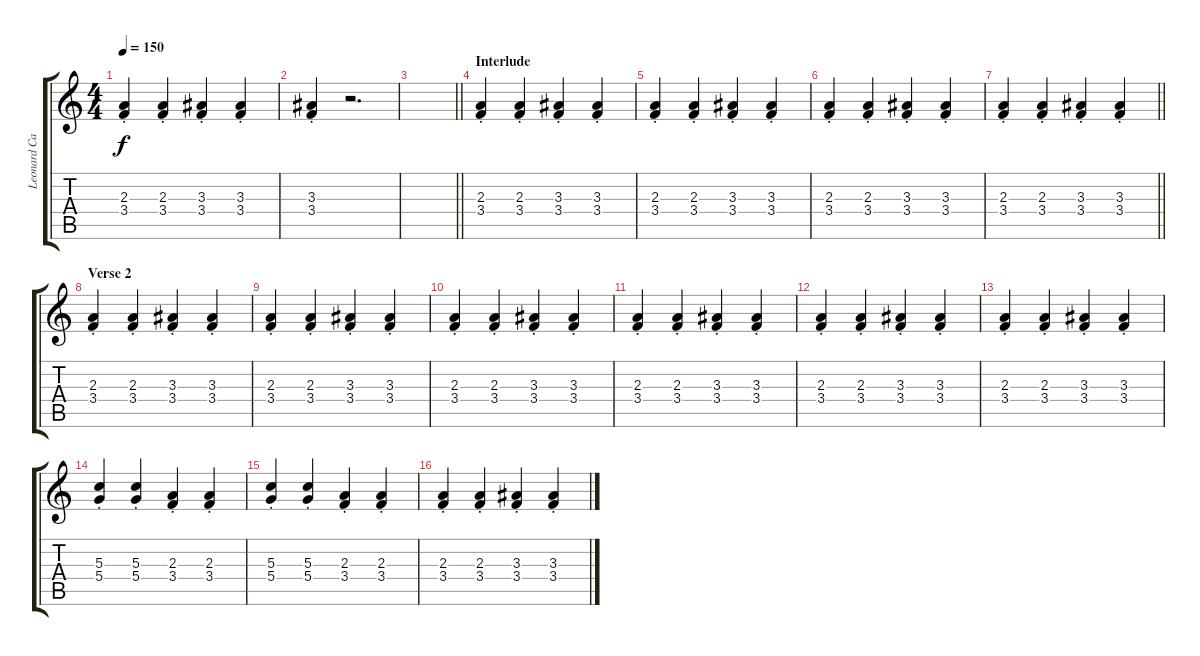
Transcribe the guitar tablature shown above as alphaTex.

\track ("Leonard Caston" "Leonard Ca") {instrument electricguitarjazz}
\staff {score tabs}
\tuning (E4 B3 G3 D3 A2 E2) {hide}
\ts (4 4)
\tempo 150
\clef g2
\ks c
(2.3{st} 3.4{st}).4{dy f} (2.3{st} 3.4{st}).4 (3.3{st} 3.4{st}).4 (3.3{st} 3.4{st}).4 |
(3.3{st} 3.4{st}).4 r.2{d} |
\barLineRight lightlight
|
\section ("" "Interlude")
(2.3{st} 3.4{st}).4 (2.3{st} 3.4{st}).4 (3.3{st} 3.4{st}).4 (3.3{st} 3.4{st}).4 |
(2.3{st} 3.4{st}).4 (2.3{st} 3.4{st}).4 (3.3{st} 3.4{st}).4 (3.3{st} 3.4{st}).4 |
(2.3{st} 3.4{st}).4 (2.3{st} 3.4{st}).4 (3.3{st} 3.4{st}).4 (3.3{st} 3.4{st}).4 |
\barLineRight lightlight
(2.3{st} 3.4{st}).4 (2.3{st} 3.4{st}).4 (3.3{st} 3.4{st}).4 (3.3{st} 3.4{st}).4 |
\section ("" "Verse 2")
(2.3{st} 3.4{st}).4 (2.3{st} 3.4{st}).4 (3.3{st} 3.4{st}).4 (3.3{st} 3.4{st}).4 |
(2.3{st} 3.4{st}).4 (2.3{st} 3.4{st}).4 (3.3{st} 3.4{st}).4 (3.3{st} 3.4{st}).4 |
(2.3{st} 3.4{st}).4 (2.3{st} 3.4{st}).4 (3.3{st} 3.4{st}).4 (3.3{st} 3.4{st}).4 |
(2.3{st} 3.4{st}).4 (2.3{st} 3.4{st}).4 (3.3{st} 3.4{st}).4 (3.3{st} 3.4{st}).4 |
(2.3{st} 3.4{st}).4 (2.3{st} 3.4{st}).4 (3.3{st} 3.4{st}).4 (3.3{st} 3.4{st}).4 |
(2.3{st} 3.4{st}).4 (2.3{st} 3.4{st}).4 (3.3{st} 3.4{st}).4 (3.3{st} 3.4{st}).4 |
(5.3{st} 5.4{st}).4 (5.3{st} 5.4{st}).4 (2.3{st} 3.4{st}).4 (2.3{st} 3.4{st}).4 |
(5.3{st} 5.4{st}).4 (5.3{st} 5.4{st}).4 (2.3{st} 3.4{st}).4 (2.3{st} 3.4{st}).4 |
(2.3{st} 3.4{st}).4 (2.3{st} 3.4{st}).4 (3.3{st} 3.4{st}).4 (3.3{st} 3.4{st}).4
